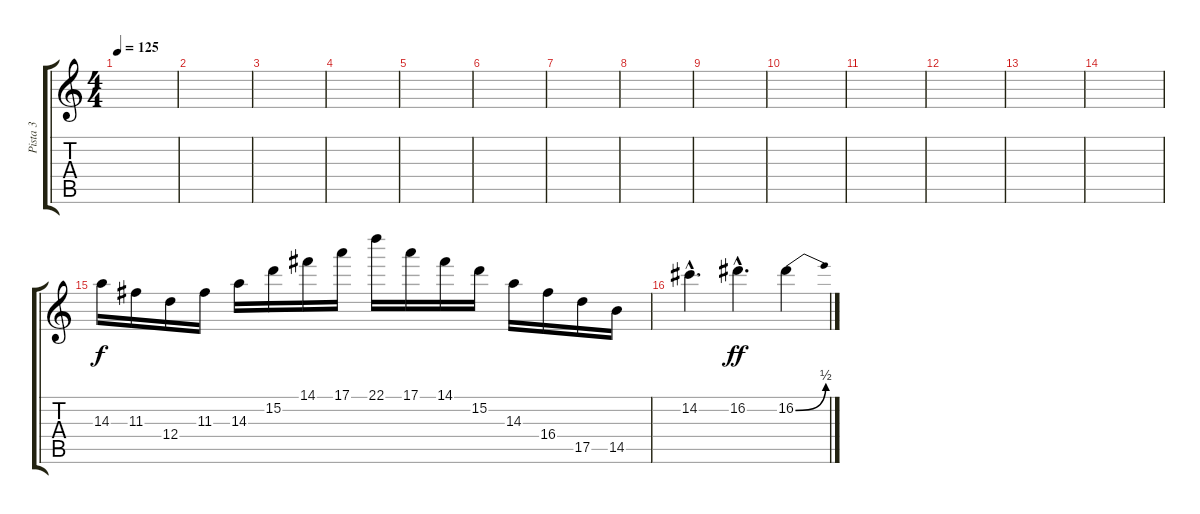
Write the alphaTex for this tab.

\track ("Pista 3" "Pista 3") {instrument overdrivenguitar}
\staff {score tabs}
\tuning (E4 B3 G3 D3 A2 E2) {hide}
\ts (4 4)
\tempo 125
\clef g2
\ks c
|
|
|
|
|
|
|
|
|
|
|
|
|
|
14.3.16 11.3.16 12.4.16 11.3.16 14.3.16 15.2.16 14.1.16 17.1.16 22.1.16 17.1.16 14.1.16 15.2.16 14.3.16 16.4.16 17.5.16 14.5.16 |
14.2{hac}.4{d} 16.2{hac}.4{d dy ff} 16.2{be (bend 0 0 60 2)}.4
